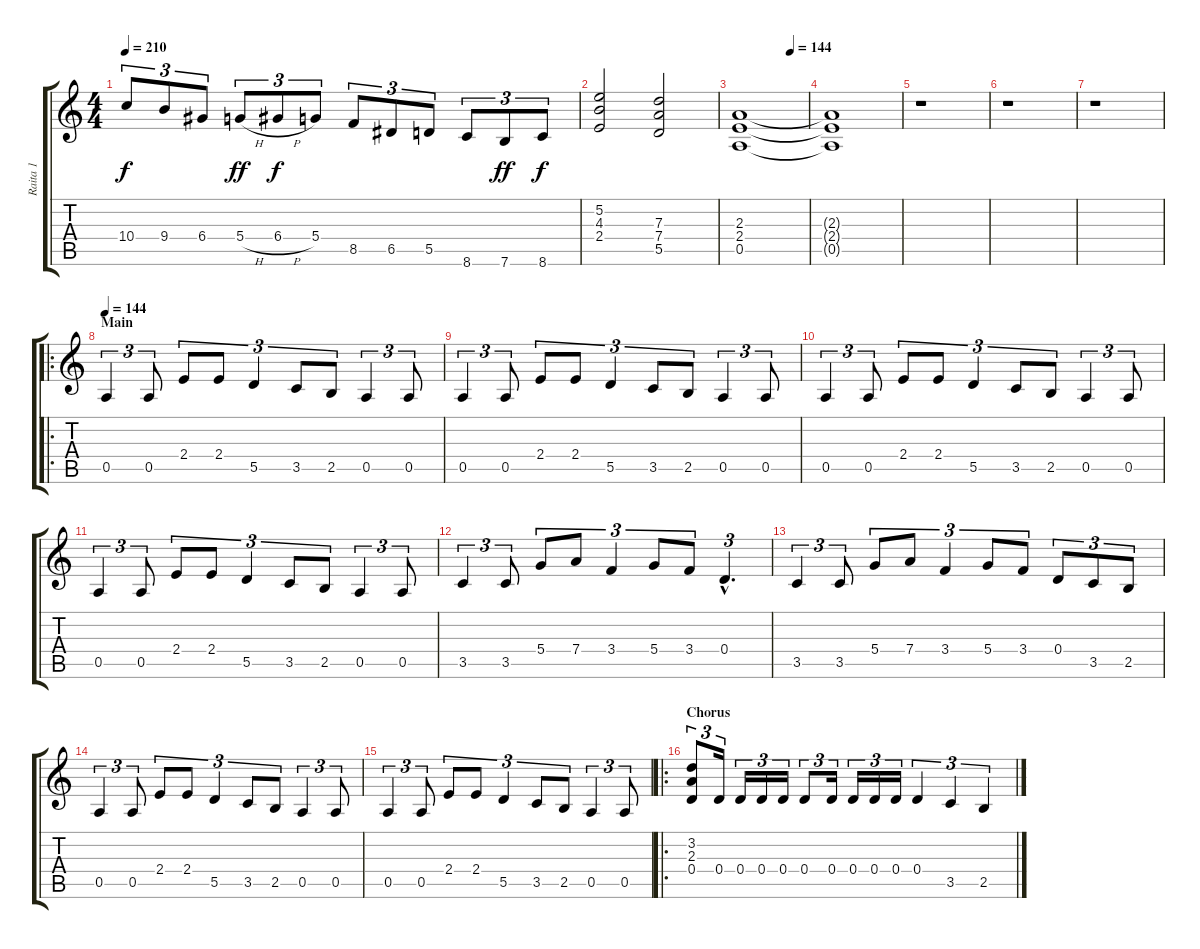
\track ("Raita 1" "Raita 1") {instrument overdrivenguitar}
\staff {score tabs}
\tuning (E4 B3 G3 D3 A2 E2) {hide}
\ts (4 4)
\tempo 210
\clef g2
\ks c
10.4.8{tu (3 2) dy f} 9.4.8{tu (3 2)} 6.4.8{tu (3 2)} 5.4{h}.8{tu (3 2) dy ff} 6.4{h}.8{tu (3 2) dy f} 5.4.8{tu (3 2)} 8.5.8{tu (3 2)} 6.5.8{tu (3 2)} 5.5.8{tu (3 2)} 8.6.8{tu (3 2)} 7.6.8{tu (3 2) dy ff} 8.6.8{tu (3 2) dy f} |
(5.2 4.3 2.4).2 (7.3 7.4 5.5).2 |
\tempo (144 0.75)
(2.3 2.4 0.5).1 |
(2.3{t} 2.4{t} 0.5{t}).1 |
r.1 |
r.1 |
r.1 |
\ro
\section ("" "Main")
\tempo 144
0.5.4{tu (3 2)} 0.5.8{tu (3 2)} 2.4.8{tu (3 2)} 2.4.8{tu (3 2)} 5.5.4{tu (3 2)} 3.5.8{tu (3 2)} 2.5.8{tu (3 2)} 0.5.4{tu (3 2)} 0.5.8{tu (3 2)} |
0.5.4{tu (3 2)} 0.5.8{tu (3 2)} 2.4.8{tu (3 2)} 2.4.8{tu (3 2)} 5.5.4{tu (3 2)} 3.5.8{tu (3 2)} 2.5.8{tu (3 2)} 0.5.4{tu (3 2)} 0.5.8{tu (3 2)} |
0.5.4{tu (3 2)} 0.5.8{tu (3 2)} 2.4.8{tu (3 2)} 2.4.8{tu (3 2)} 5.5.4{tu (3 2)} 3.5.8{tu (3 2)} 2.5.8{tu (3 2)} 0.5.4{tu (3 2)} 0.5.8{tu (3 2)} |
0.5.4{tu (3 2)} 0.5.8{tu (3 2)} 2.4.8{tu (3 2)} 2.4.8{tu (3 2)} 5.5.4{tu (3 2)} 3.5.8{tu (3 2)} 2.5.8{tu (3 2)} 0.5.4{tu (3 2)} 0.5.8{tu (3 2)} |
3.5.4{tu (3 2)} 3.5.8{tu (3 2)} 5.4.8{tu (3 2)} 7.4.8{tu (3 2)} 3.4.4{tu (3 2)} 5.4.8{tu (3 2)} 3.4.8{tu (3 2)} 0.4{hac}.4{d tu (3 2)} |
3.5.4{tu (3 2)} 3.5.8{tu (3 2)} 5.4.8{tu (3 2)} 7.4.8{tu (3 2)} 3.4.4{tu (3 2)} 5.4.8{tu (3 2)} 3.4.8{tu (3 2)} 0.4.8{tu (3 2)} 3.5.8{tu (3 2)} 2.5.8{tu (3 2)} |
0.5.4{tu (3 2)} 0.5.8{tu (3 2)} 2.4.8{tu (3 2)} 2.4.8{tu (3 2)} 5.5.4{tu (3 2)} 3.5.8{tu (3 2)} 2.5.8{tu (3 2)} 0.5.4{tu (3 2)} 0.5.8{tu (3 2)} |
0.5.4{tu (3 2)} 0.5.8{tu (3 2)} 2.4.8{tu (3 2)} 2.4.8{tu (3 2)} 5.5.4{tu (3 2)} 3.5.8{tu (3 2)} 2.5.8{tu (3 2)} 0.5.4{tu (3 2)} 0.5.8{tu (3 2)} |
\ro
\section ("" "Chorus")
(3.2 2.3 0.4).8{tu (3 2)} 0.4.16{tu (3 2)} 0.4.16{tu (3 2)} 0.4.16{tu (3 2)} 0.4.16{tu (3 2)} 0.4.8{tu (3 2)} 0.4.16{tu (3 2)} 0.4.16{tu (3 2)} 0.4.16{tu (3 2)} 0.4.16{tu (3 2)} 0.4.4{tu (3 2)} 3.5.4{tu (3 2)} 2.5.4{tu (3 2)}
